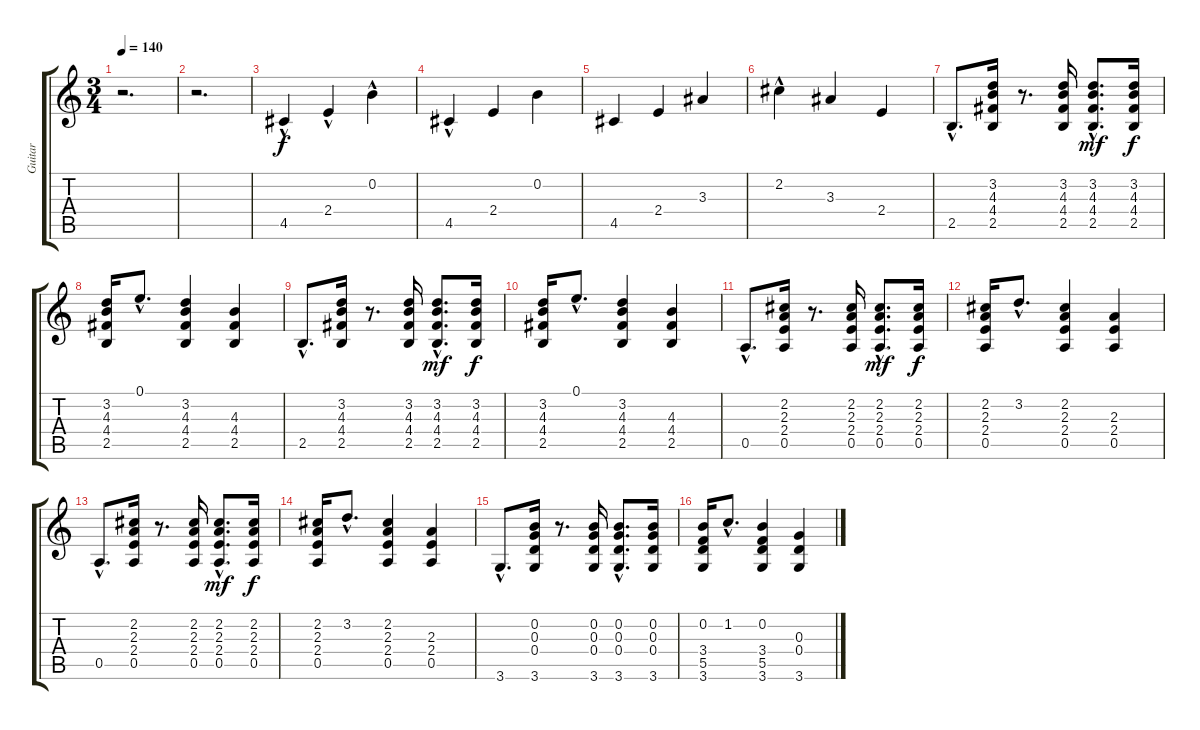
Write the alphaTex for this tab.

\track ("Guitar" "Guitar") {instrument distortionguitar}
\staff {score tabs}
\tuning (E4 B3 G3 D3 A2 E2) {hide}
\ts (3 4)
\tempo 140
\clef g2
\ks c
r.2{d dy f instrument distortionguitar} |
r.2{d} |
4.5{hac}.4{volume 13} 2.4{hac}.4 0.2{hac}.4 |
4.5{hac}.4 2.4.4 0.2.4 |
4.5.4 2.4.4 3.3.4 |
2.2{hac}.4 3.3.4 2.4.4 |
2.5{hac}.8{d} (3.2 4.3 4.4 2.5).16 r.8{d} (3.2 4.3 4.4 2.5).16 (3.2{hac} 4.3{hac} 4.4{hac} 2.5{hac}).8{d dy mf} (3.2 4.3 4.4 2.5).16{dy f} |
(3.2 4.3 4.4 2.5).16 0.1{hac}.8{d} (3.2 4.3 4.4 2.5).4 (4.3 4.4 2.5).4 |
2.5{hac}.8{d} (3.2 4.3 4.4 2.5).16 r.8{d} (3.2 4.3 4.4 2.5).16 (3.2{hac} 4.3{hac} 4.4{hac} 2.5{hac}).8{d dy mf} (3.2 4.3 4.4 2.5).16{dy f} |
(3.2 4.3 4.4 2.5).16 0.1{hac}.8{d} (3.2 4.3 4.4 2.5).4 (4.3 4.4 2.5).4 |
0.5{hac}.8{d} (2.2 2.3 2.4 0.5).16 r.8{d} (2.2 2.3 2.4 0.5).16 (2.2{hac} 2.3{hac} 2.4{hac} 0.5{hac}).8{d dy mf} (2.2 2.3 2.4 0.5).16{dy f} |
(2.2 2.3 2.4 0.5).16 3.2{hac}.8{d} (2.2 2.3 2.4 0.5).4 (2.3 2.4 0.5).4 |
0.5{hac}.8{d} (2.2 2.3 2.4 0.5).16 r.8{d} (2.2 2.3 2.4 0.5).16 (2.2{hac} 2.3{hac} 2.4{hac} 0.5{hac}).8{d dy mf} (2.2 2.3 2.4 0.5).16{dy f} |
(2.2 2.3 2.4 0.5).16 3.2{hac}.8{d} (2.2 2.3 2.4 0.5).4 (2.3 2.4 0.5).4 |
3.6{hac}.8{d} (0.2 0.3 0.4 3.6).16 r.8{d} (0.2 0.3 0.4 3.6).16 (0.2{hac} 0.3{hac} 0.4{hac} 3.6{hac}).8{d} (0.2 0.3 0.4 3.6).16 |
(0.2 3.4 5.5 3.6).16 1.2{hac}.8{d} (0.2 3.4 5.5 3.6).4 (0.3 0.4 3.6).4
